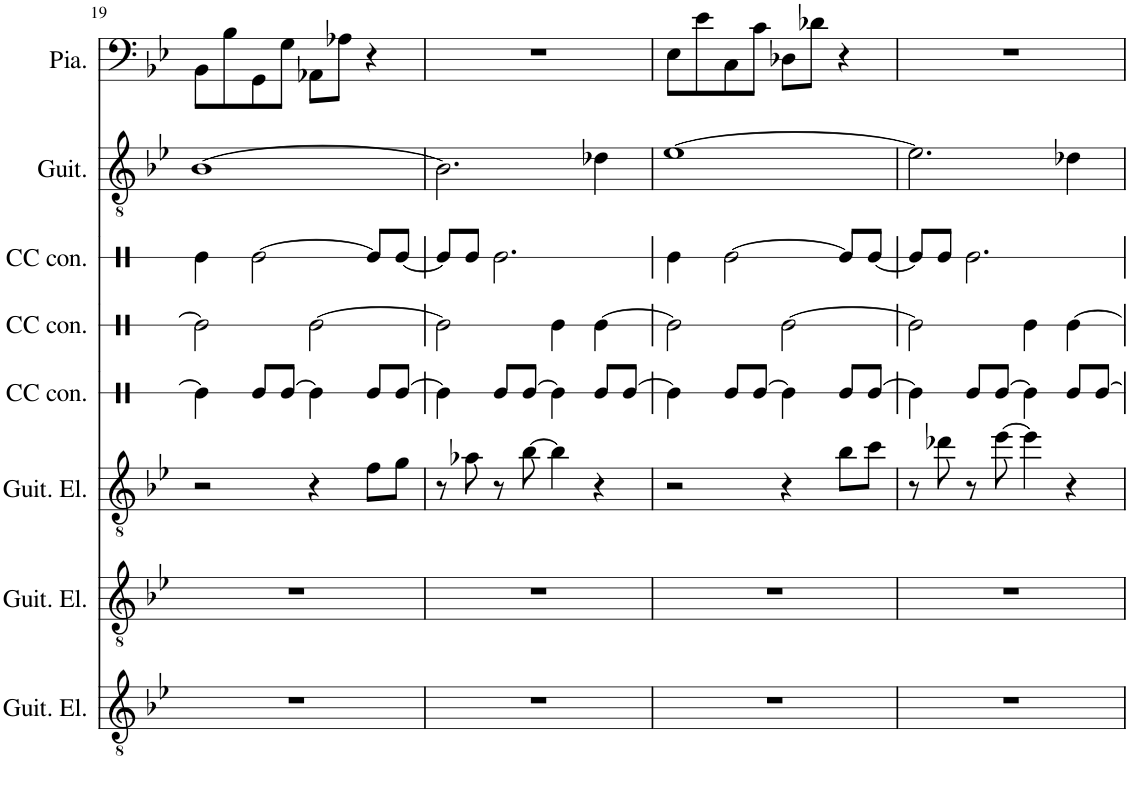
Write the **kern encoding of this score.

**kern	**kern	**kern	**kern	**kern	**kern	**kern	**kern
*part8	*part7	*part6	*part5	*part4	*part3	*part2	*part1
*staff8	*staff7	*staff6	*staff5	*staff4	*staff3	*staff2	*staff1
*I"Guitare électrique, Track: 0x99E39E	*I"Guitare électrique, Track: 0x99E23C	*I"Guitare électrique, Track: 0x99E078	*I"Caisse claire de concert, Track: 0x99DF8E	*I"Caisse claire de concert, Track: 0x99DDAD	*I"Caisse claire de concert, Track: 0x99DBE2	*I"Guitare acoustique, Track: 0x99DA6D	*I"Piano, NCS_BGM_UNDERGROUND_SHELL
*I'Guit. El.	*I'Guit. El.	*I'Guit. El.	*I'CC con.	*I'CC con.	*I'CC con.	*I'Guit.	*I'Pia.
!!LO:PB:g=z
*clefGv2	*clefGv2	*clefGv2	*clefX	*clefX	*clefX	*clefGv2	*clefF4
*k[b-e-]	*k[b-e-]	*k[b-e-]	*k[b-e-]	*k[b-e-]	*k[b-e-]	*k[b-e-]	*k[b-e-]
*M4/4	*M4/4	*M4/4	*M4/4	*M4/4	*M4/4	*M4/4	*M4/4
=19	=19	=19	=19	=19	=19	=19	=19
1r	1r	2r	4Re\]	2Re\]	4Re\	[1B-	8BB-\L
.	.	.	.	.	.	.	8B-\
.	.	.	8Re/L	.	[2Re\	.	8GG\
.	.	.	[8Re/J	.	.	.	8G\J
.	.	4r	4Re\]	[2Re\	.	.	8AA-X\L
.	.	.	.	.	.	.	8A-X\J
.	.	8f\L	8Re/L	.	8Re/L]	.	4r
.	.	8g\J	[8Re/J	.	[8Re/J	.	.
=20	=20	=20	=20	=20	=20	=20	=20
1r	1r	8r	4Re\]	2Re\]	8Re/L]	2.B-\]	1r
.	.	8a-X\	.	.	8Re/J	.	.
.	.	8r	8Re/L	.	2.Re\	.	.
.	.	[8b-\	[8Re/J	.	.	.	.
.	.	4b-\]	4Re\]	4Re\	.	.	.
.	.	4r	8Re/L	[4Re\	.	4d-X\	.
.	.	.	[8Re/J	.	.	.	.
=21	=21	=21	=21	=21	=21	=21	=21
1r	1r	2r	4Re\]	2Re\]	4Re\	[1e-	8E-\L
.	.	.	.	.	.	.	8e-\
.	.	.	8Re/L	.	[2Re\	.	8C\
.	.	.	[8Re/J	.	.	.	8c\J
.	.	4r	4Re\]	[2Re\	.	.	8D-X\L
.	.	.	.	.	.	.	8d-X\J
.	.	8b-\L	8Re/L	.	8Re/L]	.	4r
.	.	8cc\J	[8Re/J	.	[8Re/J	.	.
=22	=22	=22	=22	=22	=22	=22	=22
1r	1r	8r	4Re\]	2Re\]	8Re/L]	2.e-\]	1r
.	.	8dd-X\	.	.	8Re/J	.	.
.	.	8r	8Re/L	.	2.Re\	.	.
.	.	[8ee-\	[8Re/J	.	.	.	.
.	.	4ee-\]	4Re\]	4Re\	.	.	.
.	.	4r	8Re/L	[4Re\	.	4d-X\	.
.	.	.	[8Re/J	.	.	.	.
=	=	=	=	=	=	=	=
*-	*-	*-	*-	*-	*-	*-	*-
